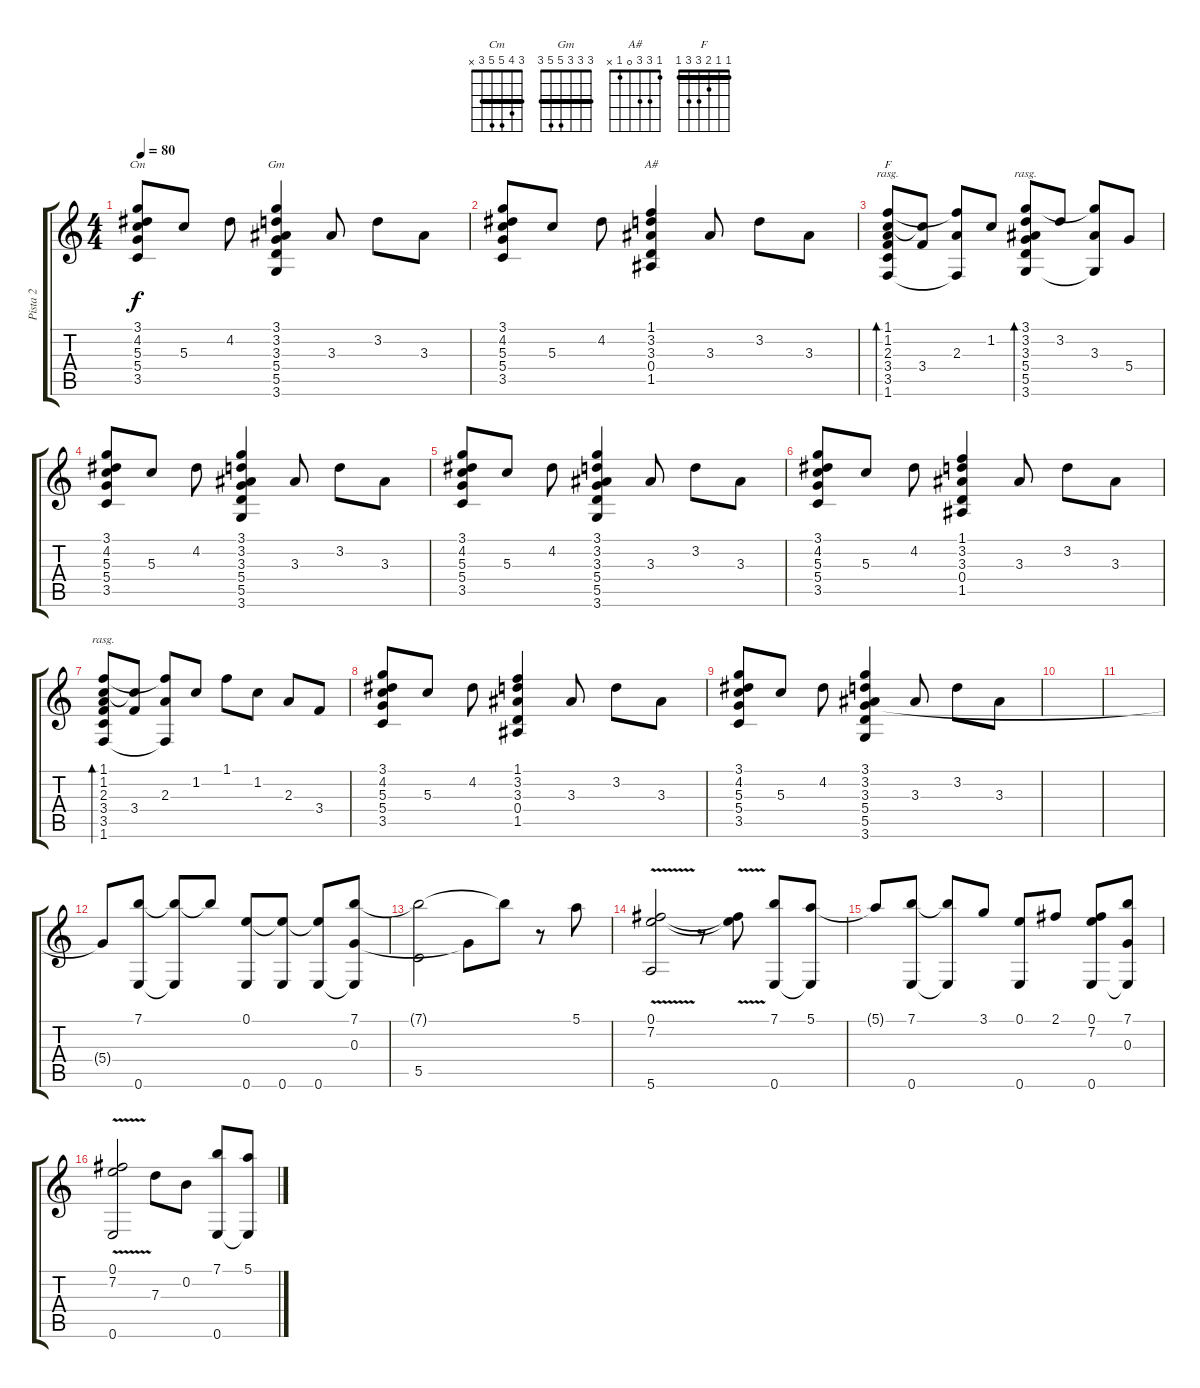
\track ("Pista 2" "Pista 2") {instrument acousticguitarsteel}
\staff {score tabs}
\tuning (E4 B3 G3 D3 A2 E2) {hide}
\chord ("Cm" 3 4 5 5 3 x) {barre 3}
\chord ("Gm" 3 3 3 5 5 3) {barre 3}
\chord ("A#" 1 3 3 0 1 x)
\chord ("F" 1 1 2 3 3 1) {barre 1}
\ts (4 4)
\tempo 80
\clef g2
\ks c
(3.1 4.2 5.3 5.4 3.5).8{ch "Cm" dy f} 5.3.8 4.2.8 (3.1 3.2 3.3 5.4 5.5 3.6).4{ch "Gm"} 3.3.8 3.2.8 3.3.8 |
(3.1 4.2 5.3 5.4 3.5).8 5.3.8 4.2.8 (1.1 3.2 3.3 0.4 1.5).4{ch "A#"} 3.3.8 3.2.8 3.3.8 |
(1.1 1.2 2.3 3.4 3.5 1.6).8{bd 240 ch "F" rasg ii} (1.2{t} 3.4).8 (1.1{t} 2.3 1.6{t}).8 1.2.8 (3.1 3.2 3.3 5.4 5.5 3.6).8{bd 120 rasg ii} 3.2.8 (3.1{t} 3.3 3.6{t}).8 5.4.8 |
(3.1 4.2 5.3 5.4 3.5).8 5.3.8 4.2.8 (3.1 3.2 3.3 5.4 5.5 3.6).4 3.3.8 3.2.8 3.3.8 |
(3.1 4.2 5.3 5.4 3.5).8 5.3.8 4.2.8 (3.1 3.2 3.3 5.4 5.5 3.6).4 3.3.8 3.2.8 3.3.8 |
(3.1 4.2 5.3 5.4 3.5).8 5.3.8 4.2.8 (1.1 3.2 3.3 0.4 1.5).4 3.3.8 3.2.8 3.3.8 |
(1.1 1.2 2.3 3.4 3.5 1.6).8{bd 240 rasg ii} (1.2{t} 3.4).8 (1.1{t} 2.3 1.6{t}).8 1.2.8 1.1.8 1.2.8 2.3.8 3.4.8 |
(3.1 4.2 5.3 5.4 3.5).8 5.3.8 4.2.8 (1.1 3.2 3.3 0.4 1.5).4 3.3.8 3.2.8 3.3.8 |
(3.1 4.2 5.3 5.4 3.5).8 5.3.8 4.2.8 (3.1 3.2 3.3 5.4 5.5 3.6).4 3.3.8 3.2.8 3.3.8 |
|
|
5.4{t}.8 (7.1 0.6).8 (7.1{t} 0.6{t}).8 7.1{t}.8 (0.1 0.6).8 (0.1{t} 0.6).8 (0.1{t} 0.6).8 (7.1 0.3 0.6{t}).8 |
(7.1{t} 5.5).2 0.3{t}.8 7.1{t}.8 r.8 5.1.8 |
(0.1 7.2{v} 5.6).2 r.8 (0.1{t} 7.2{t}).8 (7.1 0.6).8 (5.1 0.6{t}).8 |
5.1{t}.8 (7.1 0.6).8 (7.1{t} 0.6{t}).8 3.1.8 (0.1 0.6).8 2.1.8 (0.1 7.2 0.6).8 (7.1 0.3 0.6{t}).8 |
(0.1 7.2{v} 0.6).2 7.3.8 0.2.8 (7.1 0.6).8 (5.1 0.6{t}).8
